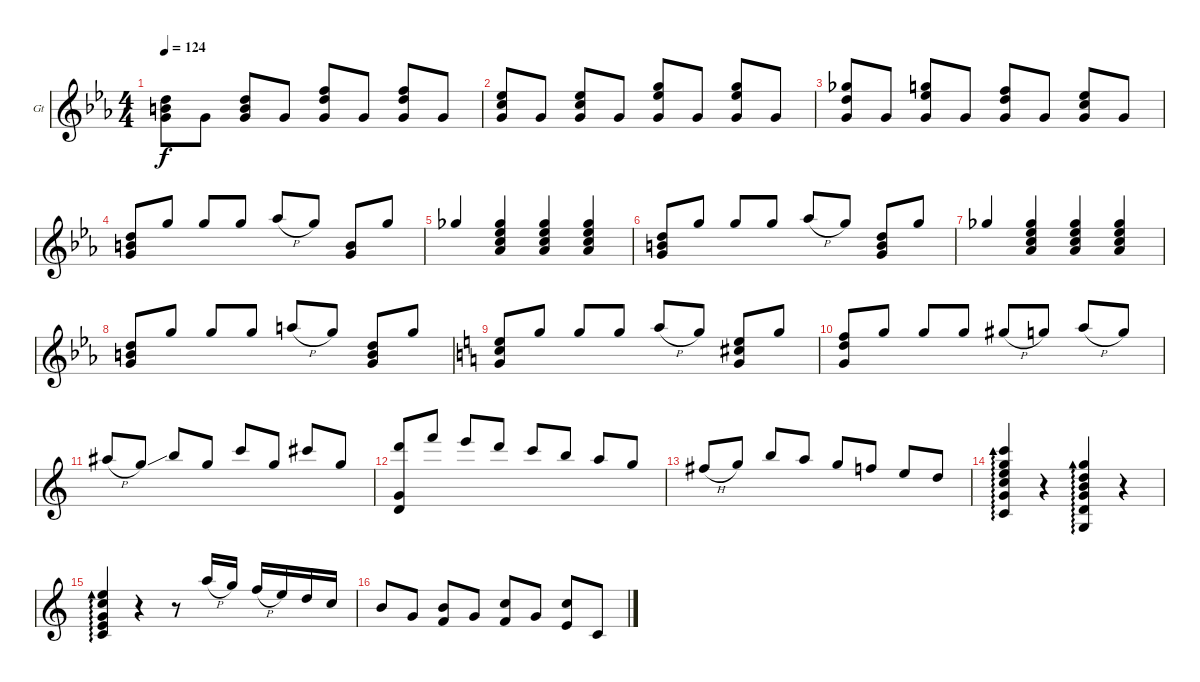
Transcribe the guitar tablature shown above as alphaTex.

\defaultSystemsLayout 4
\bracketExtendMode groupsimilarinstruments
\firstSystemTrackNameOrientation horizontal
\otherSystemsTrackNameOrientation horizontal
\track ("Guitar" "Gt") {instrument acousticguitarnylon}
\staff {score}
\tuning (E4 B3 G3 D3 A2 E2)
\ts (4 4)
\tempo 124
\clef g2
\scale
0.511761
\ks eb
(3.2 4.3 5.4).8{dy f} 5.4.8 (3.2 4.3 5.4).8 5.4.8 (1.1 3.2 0.3).8{beam invert} 0.3.8 (1.1 3.2 0.3).8{beam invert} 0.3.8 |
\scale
0.487909 (4.2 5.3 5.4).8{beam invert} 5.4.8 (4.2 5.3 5.4).8{beam invert} 5.4.8 (3.1 4.2 5.4).8{beam invert} 5.4.8 (3.1 4.2 5.4).8{beam invert} 5.4.8 |
\scale
0.516752 (2.1 3.2 0.3).8{beam invert} 0.3.8 (3.1 4.2 0.3).8{beam invert} 0.3.8 (1.1 3.2 0.3).8{beam invert} 0.3.8 (4.2 5.3 5.4).8{beam invert} 5.4.8 |
\scale
0.483236 (3.2 4.3 5.4).8{beam invert} 3.1.8 3.1.8{beam invert} 3.1.8 4.1{h}.8{beam invert} 3.1.8 (4.3 5.4).8{beam invert} 3.1.8 |
\scale
0.516752 2.1.4{beam invert} (2.1 4.2 5.3 6.4).4{beam invert} (2.1 4.2 5.3 6.4).4{beam invert} (2.1 4.2 5.3 6.4).4{beam invert} |
\scale
0.426385 (3.2 4.3 5.4).8{beam invert} 3.1.8 3.1.8{beam invert} 3.1.8 4.1{h}.8{beam invert} 3.1.8 (4.3 5.4 3.2).8{beam invert} 3.1.8 |
\scale
0.439731 2.1.4{beam invert} (2.1 4.2 5.3 6.4).4{beam invert} (2.1 4.2 5.3 6.4).4{beam invert} (2.1 4.2 5.3 6.4).4{beam invert} |
(3.2 4.3 5.4).8{beam invert} 3.1.8 3.1.8{beam invert} 3.1.8 5.1{h}.8{beam invert} 3.1.8 (4.3 5.4 3.2).8{beam invert} 3.1.8 |
\ks c
(5.2 5.3 5.4).8{beam invert} 3.1.8 3.1.8{beam invert} 3.1.8 5.1{h}.8{beam invert} 3.1.8 (5.2 6.3 5.4).8{beam invert} 3.1.8 |
(1.1 3.2 0.3).8{beam invert} 3.1.8 3.1.8{beam invert} 3.1.8 4.1{h}.8{beam invert} 3.1.8 5.1{h}.8{beam invert} 3.1.8 |
6.1{h}.8{beam invert} 3.1{ss}.8 7.1.8{beam invert} 8.2.8 8.1.8{beam invert} 8.2.8 9.1.8{beam invert} 8.2.8 |
(10.1 0.3 0.4).8{beam invert} 13.1.8 12.1.8{beam invert} 10.1.8 8.1.8{beam invert} 7.1.8 10.2.8{beam invert} 8.2.8 |
7.2{h}.8{beam invert} 8.2.8 7.1.8{beam invert} 10.2.8 8.2.8{beam invert} 10.3.8 9.3.8{beam invert} 7.3.8 |
(8.1 8.2 9.3 8.6 10.5 10.4).4{ad 0 beam invert} r.4{beam invert} (3.1 3.2 4.3 3.6 5.5 5.4).4{ad 0} r.4 |
(0.1 1.2 0.3 2.4 3.5).4{ad 0} r.4 r.8 5.1{h}.16{beam invert} 3.1.16 6.2{h}.16{beam invert} 5.2.16 3.2.16 5.3.16 |
0.2.8 0.3.8 (0.2 3.4).8 0.3.8 (1.2 3.4).8 0.3.8 (1.2 2.4).8 3.5.8
